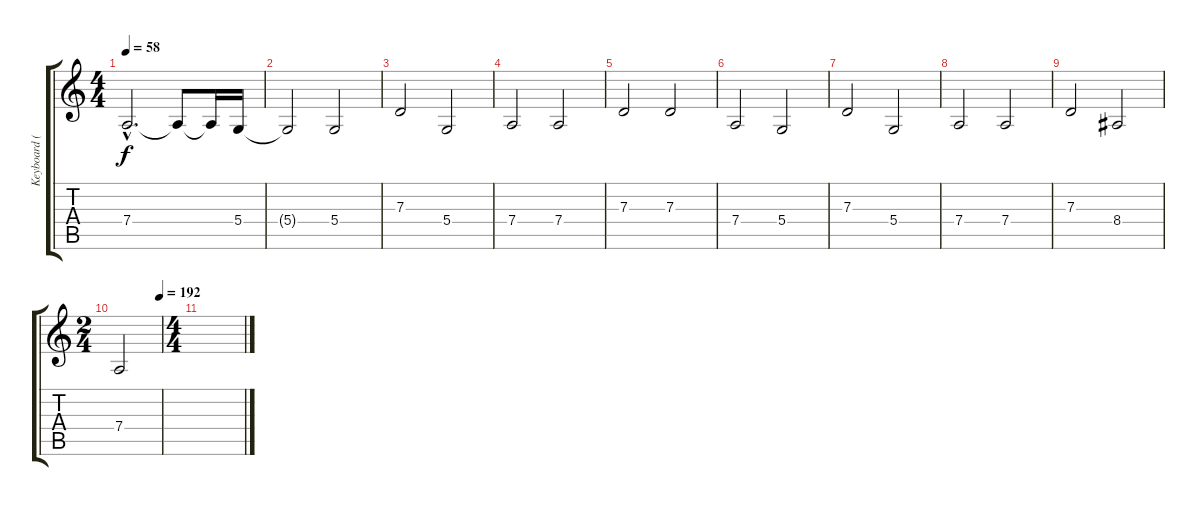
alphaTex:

\track ("Keyboard (High Note)" "Keyboard (") {instrument stringensemble1}
\staff {score tabs}
\tuning (E4 B3 G3 D3 A2 E2) {hide}
\ts (4 4)
\tempo 58
\clef g2
\ks c
7.4{hac}.2{d dy f} 7.4{t}.8 7.4{t}.16 5.4.16 |
5.4{t}.2 5.4.2 |
7.3.2 5.4.2 |
7.4.2 7.4.2 |
7.3.2 7.3.2 |
7.4.2 5.4.2 |
7.3.2 5.4.2 |
7.4.2 7.4.2 |
7.3.2 8.4.2 |
\ts (2 4)
\tempo (192 0.96875)
7.4.2 |
\ts (4 4)
